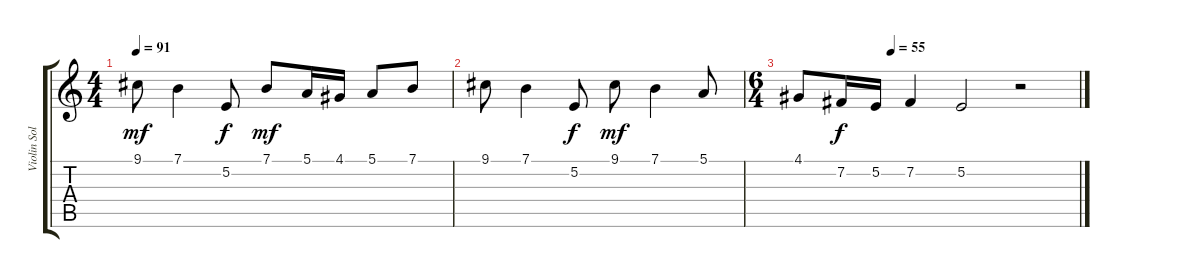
\track ("Violin Solo" "Violin Sol") {instrument violin}
\staff {score tabs}
\tuning (E4 B3 G3 D3 A2 E2) {hide}
\ts (4 4)
\tempo 91
\clef g2
\ks c
9.1.8{dy mf} 7.1.4 5.2.8{dy f} 7.1.8{dy mf} 5.1.16 4.1.16 5.1.8 7.1.8 |
9.1.8 7.1.4 5.2.8{dy f} 9.1.8{dy mf} 7.1.4 5.1.8 |
\ts (6 4)
\tempo (55 0.3333333333333333)
4.1.8 7.2.16{dy f} 5.2.16 7.2.4 5.2.2 r.2
